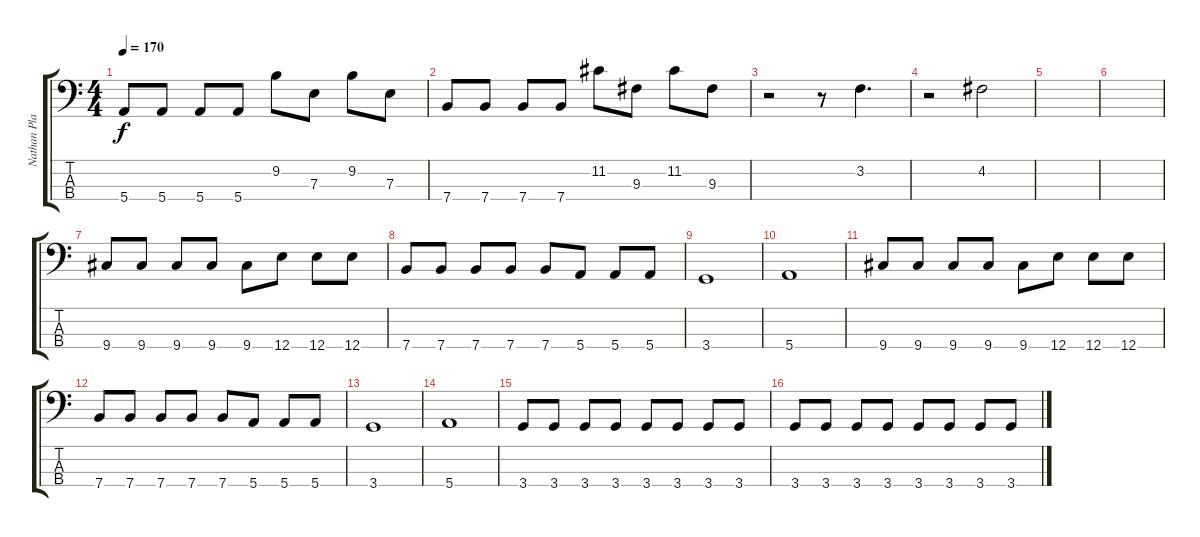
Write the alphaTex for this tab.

\track ("Nathan Playing bass" "Nathan Pla") {instrument electricbassfinger}
\staff {score tabs}
\tuning (G2 D2 A1 E1) {hide}
\ts (4 4)
\tempo 170
\clef f4
\ks c
5.4.8{dy f} 5.4.8 5.4.8 5.4.8 9.2.8 7.3.8 9.2.8 7.3.8 |
7.4.8 7.4.8 7.4.8 7.4.8 11.2.8 9.3.8 11.2.8 9.3.8 |
r.2 r.8 3.2.4{d} |
r.2 4.2.2 |
|
|
9.4.8 9.4.8 9.4.8 9.4.8 9.4.8 12.4.8 12.4.8 12.4.8 |
7.4.8 7.4.8 7.4.8 7.4.8 7.4.8 5.4.8 5.4.8 5.4.8 |
3.4.1 |
5.4.1 |
9.4.8 9.4.8 9.4.8 9.4.8 9.4.8 12.4.8 12.4.8 12.4.8 |
7.4.8 7.4.8 7.4.8 7.4.8 7.4.8 5.4.8 5.4.8 5.4.8 |
3.4.1 |
5.4.1 |
3.4.8 3.4.8 3.4.8 3.4.8 3.4.8 3.4.8 3.4.8 3.4.8 |
3.4.8 3.4.8 3.4.8 3.4.8 3.4.8 3.4.8 3.4.8 3.4.8
